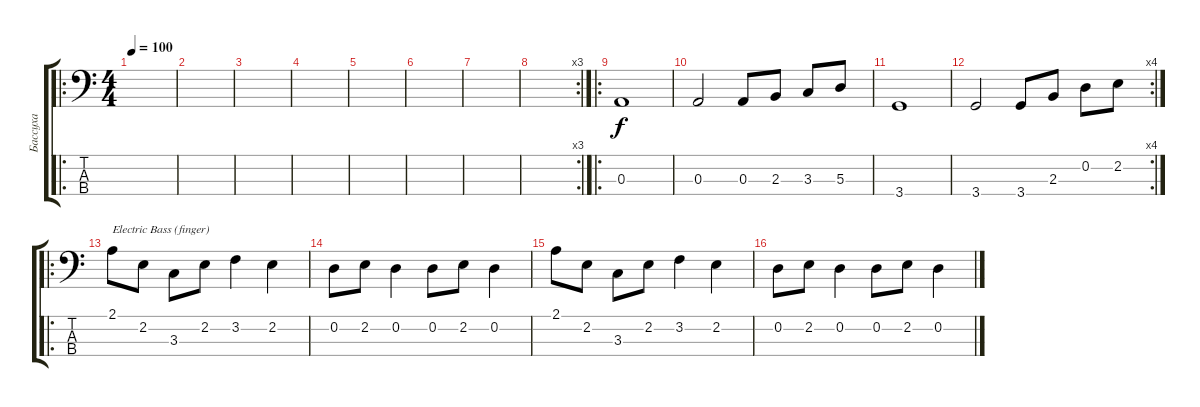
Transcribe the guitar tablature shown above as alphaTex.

\track ("Бассуха" "Бассуха") {instrument synthbass2}
\staff {score tabs}
\tuning (G2 D2 A1 E1) {hide}
\ro
\ts (4 4)
\tempo 100
\clef f4
\ks c
|
|
|
|
|
|
|
\rc 3
|
\ro
0.3.1 |
0.3.2 0.3.8 2.3.8 3.3.8 5.3.8 |
3.4.1 |
\rc 4
3.4.2 3.4.8 2.3.8 0.2.8 2.2.8 |
\ro
2.1.8{txt "Electric Bass (finger)" volume 12 instrument electricbassfinger} 2.2.8 3.3.8 2.2.8 3.2.4 2.2.4 |
0.2.8 2.2.8 0.2.4 0.2.8 2.2.8 0.2.4 |
2.1.8 2.2.8 3.3.8 2.2.8 3.2.4 2.2.4 |
0.2.8 2.2.8 0.2.4 0.2.8 2.2.8 0.2.4
